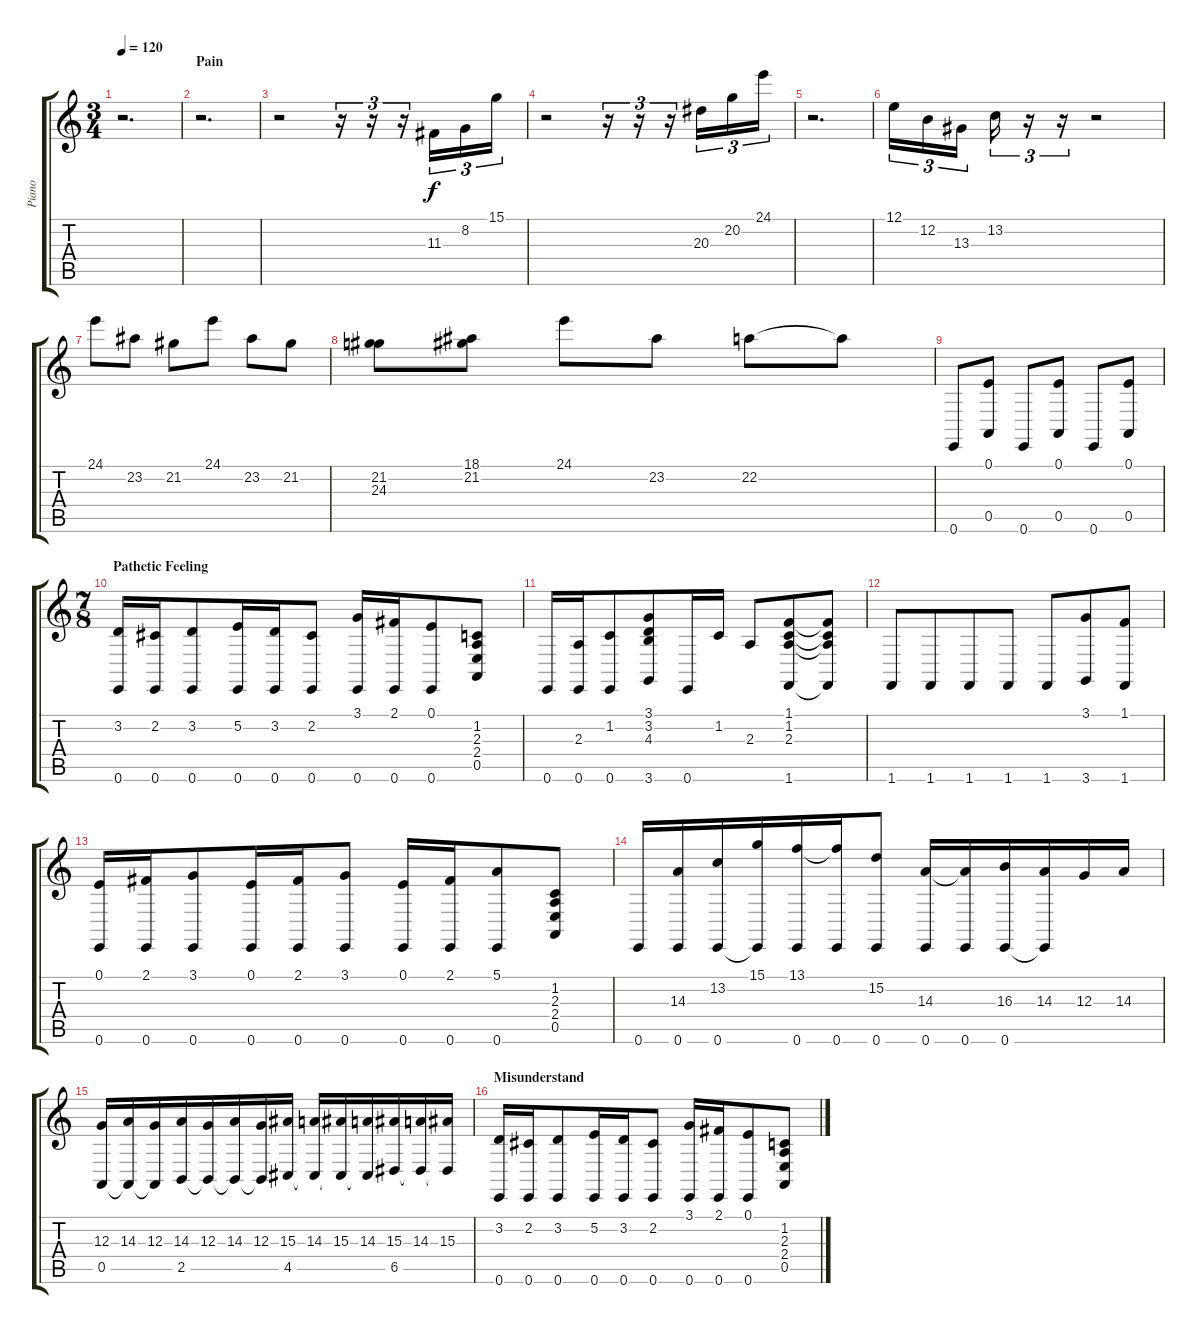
\track ("Piano" "Piano") {instrument acousticgrandpiano}
\staff {score tabs}
\tuning (E4 B3 G3 D3 A2 E2) {hide}
\ts (3 4)
\tempo 120
\clef g2
\ks c
r.2{d dy f} |
\section ("" "Pain")
r.2{d} |
r.2 r.16{tu (3 2)} r.16{tu (3 2)} r.16{tu (3 2)} 11.3.16{tu (3 2)} 8.2.16{tu (3 2)} 15.1.16{tu (3 2)} |
r.2 r.16{tu (3 2)} r.16{tu (3 2)} r.16{tu (3 2)} 20.3.16{tu (3 2)} 20.2.16{tu (3 2)} 24.1.16{tu (3 2)} |
r.2{d} |
12.1.16{tu (3 2)} 12.2.16{tu (3 2)} 13.3.16{tu (3 2)} 13.2.16{tu (3 2)} r.16{tu (3 2)} r.16{tu (3 2)} r.2 |
24.1.8 23.2.8 21.2.8 24.1.8 23.2.8 21.2.8 |
(21.2 24.3).8 (18.1 21.2).8 24.1.8 23.2.8 22.2.8 22.2{t}.8 |
0.6.8 (0.1 0.5).8 0.6.8 (0.1 0.5).8 0.6.8 (0.1 0.5).8 |
\ts (7 8)
\section ("" "Pathetic Feeling")
(3.2 0.6).16 (2.2 0.6).16 (3.2 0.6).8 (5.2 0.6).16 (3.2 0.6).16 (2.2 0.6).8 (3.1 0.6).16 (2.1 0.6).16 (0.1 0.6).8 (1.2 2.3 2.4 0.5).8 |
0.6.16 (2.3 0.6).16 (1.2 0.6).8 (3.1 3.2 4.3 3.6).8 0.6.16 1.2.16 2.3.8 (1.1 1.2 2.3 1.6).8 (1.1{t} 1.2{t} 2.3{t} 1.6{t}).8 |
1.6.8 1.6.8 1.6.8 1.6.8 1.6.8 (3.1 3.6).8 (1.1 1.6).8 |
(0.1 0.6).16 (2.1 0.6).16 (3.1 0.6).8 (0.1 0.6).16 (2.1 0.6).16 (3.1 0.6).8 (0.1 0.6).16 (2.1 0.6).16 (5.1 0.6).8 (1.2 2.3 2.4 0.5).8 |
0.6.16 (14.3 0.6).16 (13.2 0.6).16 (15.1 0.6{t}).16 (13.1 0.6).16 (13.1{t} 0.6).16 (15.2 0.6).8 (14.3 0.6).16 (14.3{t} 0.6).16 (16.3 0.6).16 (14.3 0.6{t}).16 12.3.16 14.3.16 |
(12.3 0.5).16 (14.3 0.5{t}).16 (12.3 0.5{t}).16 (14.3 2.5).16 (12.3 2.5{t}).16 (14.3 2.5{t}).16 (12.3 2.5{t}).16 (15.3 4.5).16 (14.3 4.5{t}).16 (15.3 4.5{t}).16 (14.3 4.5{t}).16 (15.3 6.5).16 (14.3 6.5{t}).16 (15.3 6.5{t}).16 |
\section ("" "Misunderstand")
(3.2 0.6).16 (2.2 0.6).16 (3.2 0.6).8 (5.2 0.6).16 (3.2 0.6).16 (2.2 0.6).8 (3.1 0.6).16 (2.1 0.6).16 (0.1 0.6).8 (1.2 2.3 2.4 0.5).8
